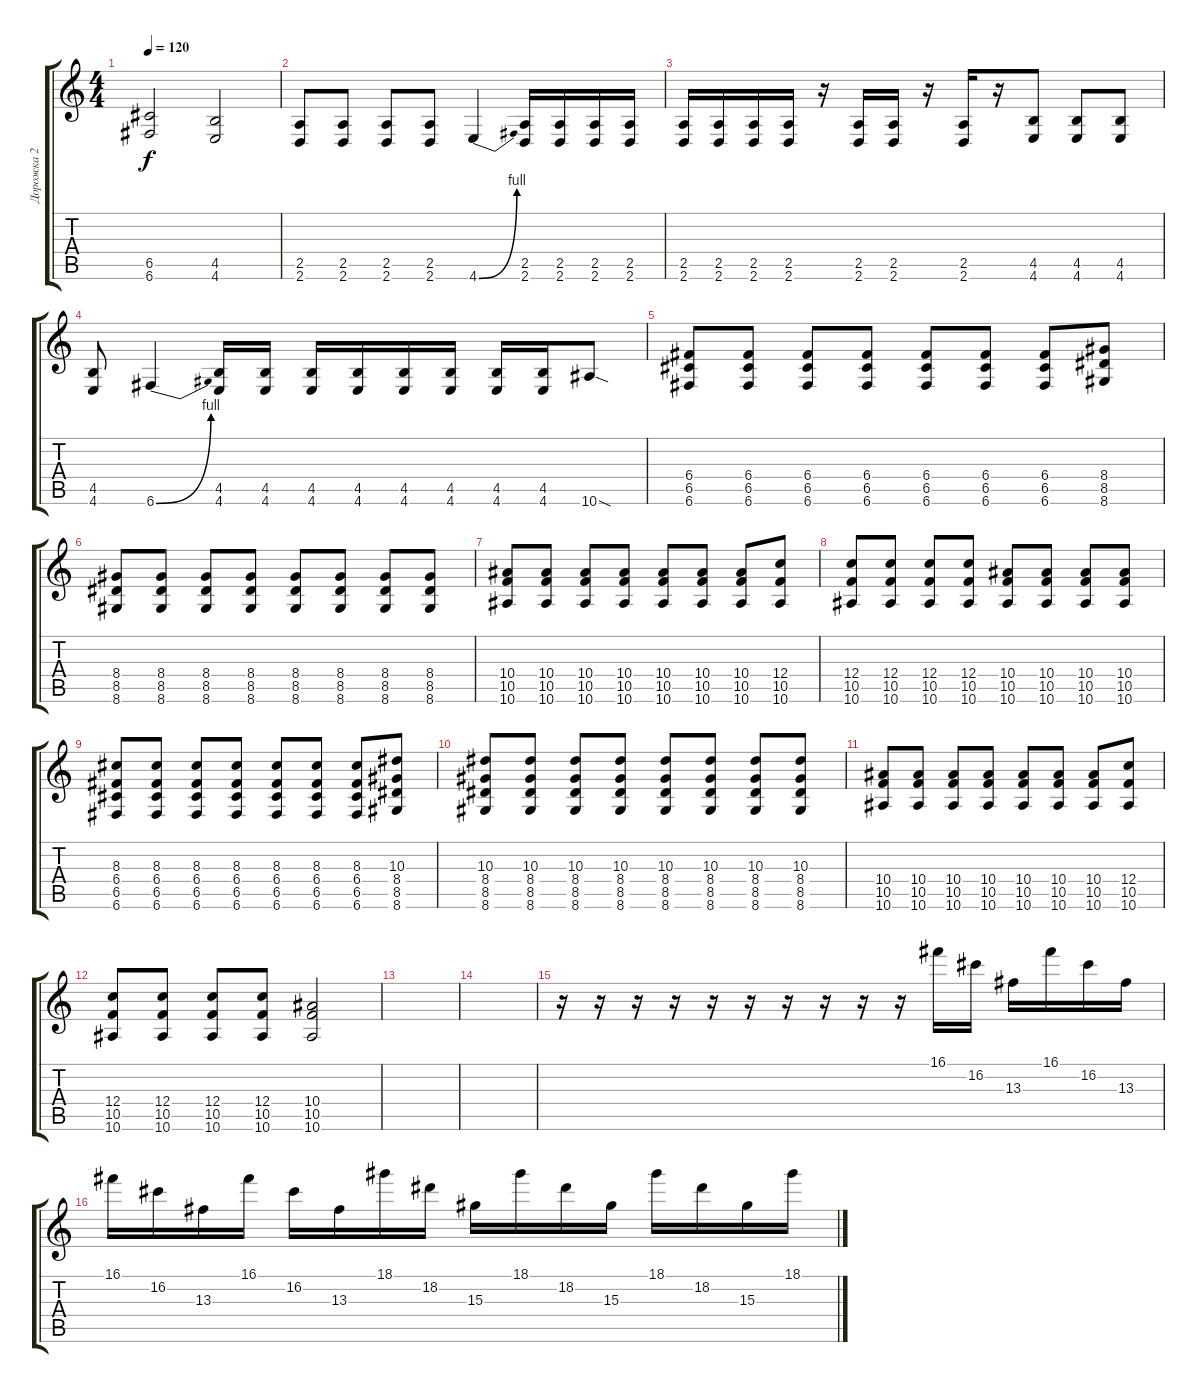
\track ("Дорожка 2" "Дорожка 2") {instrument distortionguitar}
\staff {score tabs}
\tuning (D4 A3 F3 C3 G2 C2) {hide}
\ts (4 4)
\tempo 120
\clef g2
\ks c
(6.5 6.6).2{dy f} (4.5 4.6).2 |
(2.5 2.6).8 (2.5 2.6).8 (2.5 2.6).8 (2.5 2.6).8 4.6{be (bend 0 0 60 4)}.4 (2.5 2.6).16 (2.5 2.6).16 (2.5 2.6).16 (2.5 2.6).16 |
(2.5 2.6).16 (2.5 2.6).16 (2.5 2.6).16 (2.5 2.6).16 r.16 (2.5 2.6).16 (2.5 2.6).16 r.16 (2.5 2.6).16 r.16 (4.5 4.6).8 (4.5 4.6).8 (4.5 4.6).8 |
(4.5 4.6).8 6.6{be (bend 0 0 60 4)}.4 (4.5 4.6).16 (4.5 4.6).16 (4.5 4.6).16 (4.5 4.6).16 (4.5 4.6).16 (4.5 4.6).16 (4.5 4.6).16 (4.5 4.6).16 10.6{sod}.8 |
(6.4 6.5 6.6).8 (6.4 6.5 6.6).8 (6.4 6.5 6.6).8 (6.4 6.5 6.6).8 (6.4 6.5 6.6).8 (6.4 6.5 6.6).8 (6.4 6.5 6.6).8 (8.4 8.5 8.6).8 |
(8.4 8.5 8.6).8 (8.4 8.5 8.6).8 (8.4 8.5 8.6).8 (8.4 8.5 8.6).8 (8.4 8.5 8.6).8 (8.4 8.5 8.6).8 (8.4 8.5 8.6).8 (8.4 8.5 8.6).8 |
(10.4 10.5 10.6).8 (10.4 10.5 10.6).8 (10.4 10.5 10.6).8 (10.4 10.5 10.6).8 (10.4 10.5 10.6).8 (10.4 10.5 10.6).8 (10.4 10.5 10.6).8 (12.4 10.5 10.6).8 |
(12.4 10.5 10.6).8 (12.4 10.5 10.6).8 (12.4 10.5 10.6).8 (12.4 10.5 10.6).8 (10.4 10.5 10.6).8 (10.4 10.5 10.6).8 (10.4 10.5 10.6).8 (10.4 10.5 10.6).8 |
(8.3 6.4 6.5 6.6).8 (8.3 6.4 6.5 6.6).8 (8.3 6.4 6.5 6.6).8 (8.3 6.4 6.5 6.6).8 (8.3 6.4 6.5 6.6).8 (8.3 6.4 6.5 6.6).8 (8.3 6.4 6.5 6.6).8 (10.3 8.4 8.5 8.6).8 |
(10.3 8.4 8.5 8.6).8 (10.3 8.4 8.5 8.6).8 (10.3 8.4 8.5 8.6).8 (10.3 8.4 8.5 8.6).8 (10.3 8.4 8.5 8.6).8 (10.3 8.4 8.5 8.6).8 (10.3 8.4 8.5 8.6).8 (10.3 8.4 8.5 8.6).8 |
(10.4 10.5 10.6).8 (10.4 10.5 10.6).8 (10.4 10.5 10.6).8 (10.4 10.5 10.6).8 (10.4 10.5 10.6).8 (10.4 10.5 10.6).8 (10.4 10.5 10.6).8 (12.4 10.5 10.6).8 |
(12.4 10.5 10.6).8 (12.4 10.5 10.6).8 (12.4 10.5 10.6).8 (12.4 10.5 10.6).8 (10.4 10.5 10.6).2 |
|
|
r.16 r.16 r.16 r.16 r.16 r.16 r.16 r.16 r.16 r.16 16.1.16 16.2.16 13.3.16 16.1.16 16.2.16 13.3.16 |
16.1.16 16.2.16 13.3.16 16.1.16 16.2.16 13.3.16 18.1.16 18.2.16 15.3.16 18.1.16 18.2.16 15.3.16 18.1.16 18.2.16 15.3.16 18.1.16
